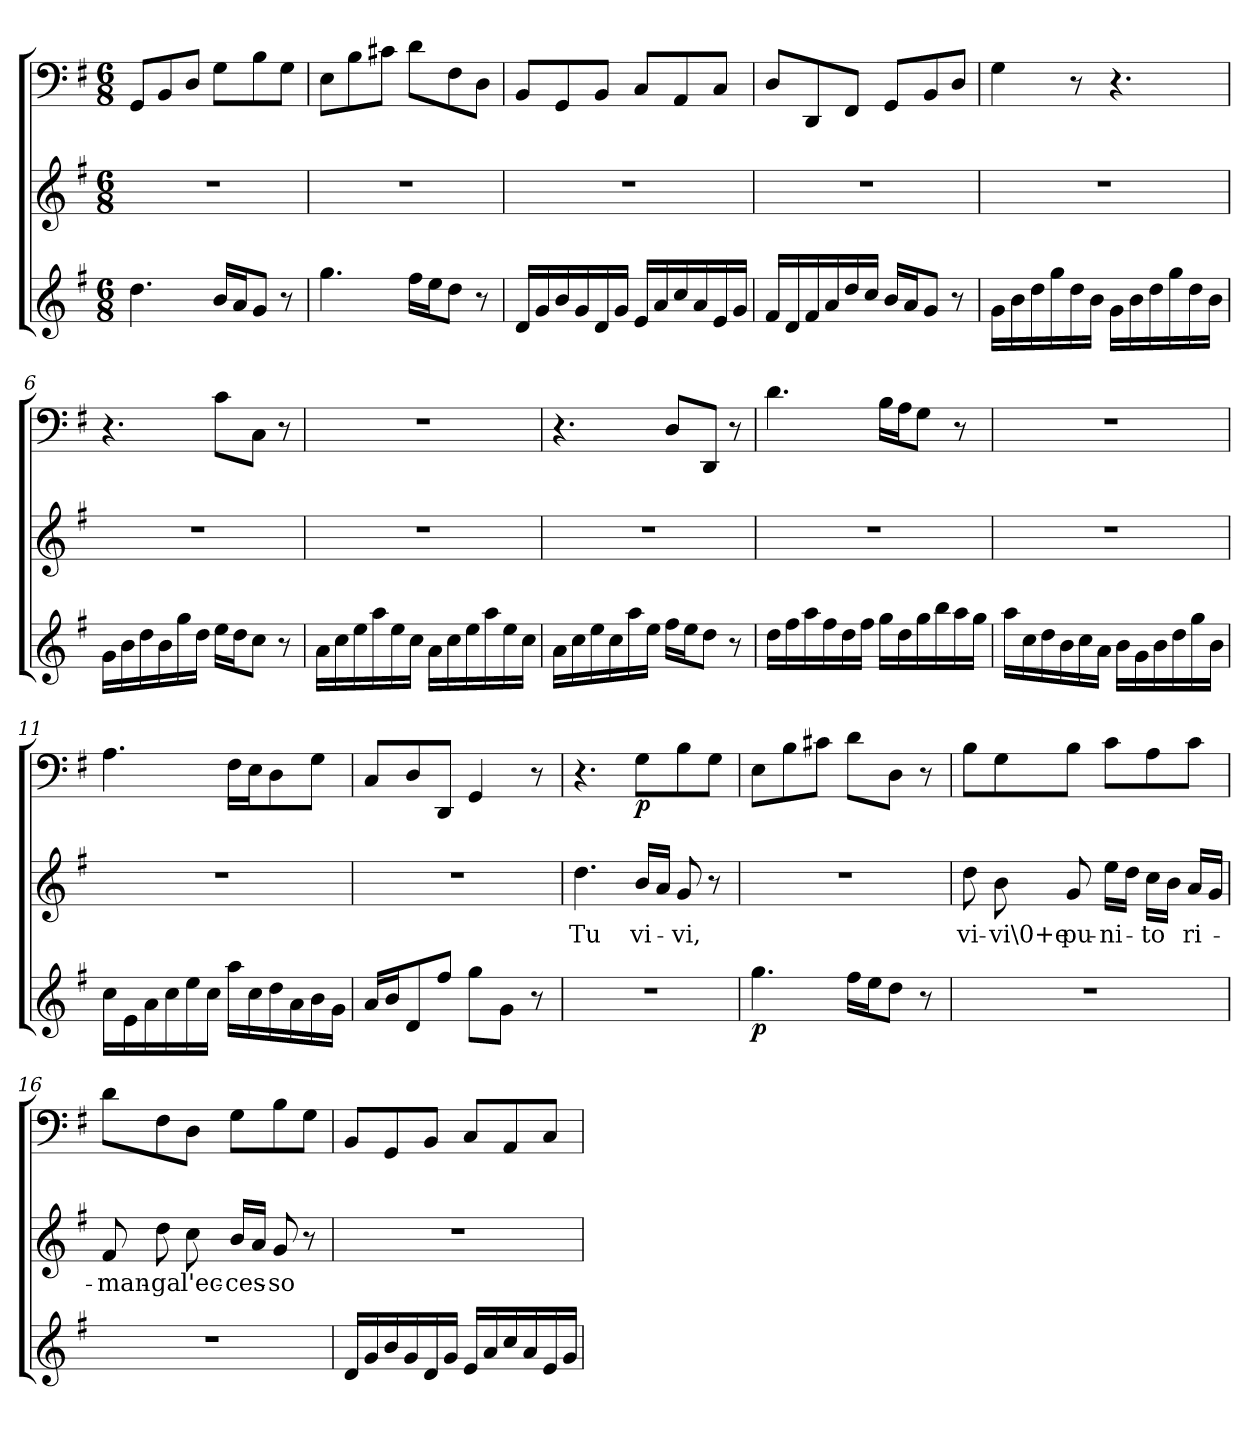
**kern	**dynam	**kern	**text	**kern	**dynam
*part3	*part3	*part2	*part2	*part1	*part1
*staff3	*staff3	*staff2	*staff2	*staff1	*staff1
*clefG2	*	*clefG2	*	*clefF4	*
*k[f#]	*	*k[f#]	*	*k[f#]	*
*G:	*	*G:	*	*G:	*
*M6/8	*	*M6/8	*	*M6/8	*
=1	=1	=1	=1	=1	=1
4.dd\	.	2.r	.	8GG/L	.
.	.	.	.	8BB/	.
.	.	.	.	8D/J	.
16b/LL	.	.	.	8G\L	.
16a/J	.	.	.	.	.
8g/J	.	.	.	8B\	.
8r	.	.	.	8G\J	.
=2	=2	=2	=2	=2	=2
4.gg\	.	2.r	.	8E\L	.
.	.	.	.	8B\	.
.	.	.	.	8c#X\J	.
16ff#\LL	.	.	.	8d\L	.
16ee\J	.	.	.	.	.
8dd\J	.	.	.	8F#\	.
8r	.	.	.	8D\J	.
=3	=3	=3	=3	=3	=3
16d/LL	.	2.r	.	8BB/L	.
16g/	.	.	.	.	.
16b/	.	.	.	8GG/	.
16g/	.	.	.	.	.
16d/	.	.	.	8BB/J	.
16g/JJ	.	.	.	.	.
16e/LL	.	.	.	8C/L	.
16a/	.	.	.	.	.
16cc/	.	.	.	8AA/	.
16a/	.	.	.	.	.
16e/	.	.	.	8C/J	.
16g/JJ	.	.	.	.	.
=4	=4	=4	=4	=4	=4
16f#/LL	.	2.r	.	8D/L	.
16d/	.	.	.	.	.
16f#/	.	.	.	8DD/	.
16a/	.	.	.	.	.
16dd/	.	.	.	8FF#/J	.
16cc/JJ	.	.	.	.	.
16b/LL	.	.	.	8GG/L	.
16a/J	.	.	.	.	.
8g/J	.	.	.	8BB/	.
8r	.	.	.	8D/J	.
=5	=5	=5	=5	=5	=5
16g\LL	.	2.r	.	4G\	.
16b\	.	.	.	.	.
16dd\	.	.	.	.	.
16gg\	.	.	.	.	.
16dd\	.	.	.	8r	.
16b\JJ	.	.	.	.	.
16g\LL	.	.	.	4.r	.
16b\	.	.	.	.	.
16dd\	.	.	.	.	.
16gg\	.	.	.	.	.
16dd\	.	.	.	.	.
16b\JJ	.	.	.	.	.
=6	=6	=6	=6	=6	=6
16g\LL	.	2.r	.	4.r	.
16b\	.	.	.	.	.
16dd\	.	.	.	.	.
16b\	.	.	.	.	.
16gg\	.	.	.	.	.
16dd\JJ	.	.	.	.	.
16ee\LL	.	.	.	8c\L	.
16dd\J	.	.	.	.	.
8cc\J	.	.	.	8C\J	.
8r	.	.	.	8r	.
=7	=7	=7	=7	=7	=7
16a\LL	.	2.r	.	2.r	.
16cc\	.	.	.	.	.
16ee\	.	.	.	.	.
16aa\	.	.	.	.	.
16ee\	.	.	.	.	.
16cc\JJ	.	.	.	.	.
16a\LL	.	.	.	.	.
16cc\	.	.	.	.	.
16ee\	.	.	.	.	.
16aa\	.	.	.	.	.
16ee\	.	.	.	.	.
16cc\JJ	.	.	.	.	.
=8	=8	=8	=8	=8	=8
16a\LL	.	2.r	.	4.r	.
16cc\	.	.	.	.	.
16ee\	.	.	.	.	.
16cc\	.	.	.	.	.
16aa\	.	.	.	.	.
16ee\JJ	.	.	.	.	.
16ff#\LL	.	.	.	8D/L	.
16ee\J	.	.	.	.	.
8dd\J	.	.	.	8DD/J	.
8r	.	.	.	8r	.
=9	=9	=9	=9	=9	=9
16dd\LL	.	2.r	.	4.d\	.
16ff#\	.	.	.	.	.
16aa\	.	.	.	.	.
16ff#\	.	.	.	.	.
16dd\	.	.	.	.	.
16ff#\JJ	.	.	.	.	.
16gg\LL	.	.	.	16B\LL	.
16dd\	.	.	.	16A\J	.
16gg\	.	.	.	8G\J	.
16bb\	.	.	.	.	.
16aa\	.	.	.	8r	.
16gg\JJ	.	.	.	.	.
=10	=10	=10	=10	=10	=10
16aa\LL	.	2.r	.	2.r	.
16cc\	.	.	.	.	.
16dd\	.	.	.	.	.
16b\	.	.	.	.	.
16cc\	.	.	.	.	.
16a\JJ	.	.	.	.	.
16b\LL	.	.	.	.	.
16g\	.	.	.	.	.
16b\	.	.	.	.	.
16dd\	.	.	.	.	.
16gg\	.	.	.	.	.
16b\JJ	.	.	.	.	.
=11	=11	=11	=11	=11	=11
16cc\LL	.	2.r	.	4.A\	.
16e\	.	.	.	.	.
16a\	.	.	.	.	.
16cc\	.	.	.	.	.
16ee\	.	.	.	.	.
16cc\JJ	.	.	.	.	.
16aa\LL	.	.	.	16F#\LL	.
16cc\	.	.	.	16E\J	.
16dd\	.	.	.	8D\	.
16a\	.	.	.	.	.
16b\	.	.	.	8G\J	.
16g\JJ	.	.	.	.	.
=12	=12	=12	=12	=12	=12
16a/LL	.	2.r	.	8C/L	.
16b/J	.	.	.	.	.
8d/	.	.	.	8D/	.
8ff#/J	.	.	.	8DD/J	.
8gg\L	.	.	.	4GG/	.
8g\J	.	.	.	.	.
8r	.	.	.	8r	.
=13	=13	=13	=13	=13	=13
2.r	.	4.dd\	Tu	4.r	.
.	.	16b/LL	vi-	8G\L	p
.	.	16a/JJ	.	.	.
.	.	8g/	-vi,	8B\	.
.	.	8r	.	8G\J	.
=14	=14	=14	=14	=14	=14
4.gg\	p	2.r	.	8E\L	.
.	.	.	.	8B\	.
.	.	.	.	8c#X\J	.
16ff#\LL	.	.	.	8d\L	.
16ee\J	.	.	.	.	.
8dd\J	.	.	.	8D\J	.
8r	.	.	.	8r	.
=15	=15	=15	=15	=15	=15
2.r	.	8dd\	vi-	8B\L	.
.	.	8b\	-vi\0+e	8G\	.
.	.	8g/	pu-	8B\J	.
.	.	16ee\LL	-ni-	8c\L	.
.	.	16dd\JJ	.	.	.
.	.	16cc\LL	-to	8A\	.
.	.	16b\JJ	.	.	.
.	.	16a/LL	ri-	8c\J	.
.	.	16g/JJ	.	.	.
=16	=16	=16	=16	=16	=16
2.r	.	8f#/	-man-	8d\L	.
.	.	8dd\	-ga	8F#\	.
.	.	8cc\	l'ec-	8D\J	.
.	.	16b/LL	-ces-	8G\L	.
.	.	16a/JJ	.	.	.
.	.	8g/	-so	8B\	.
.	.	8r	.	8G\J	.
=17	=17	=17	=17	=17	=17
16d/LL	.	2.r	.	8BB/L	.
16g/	.	.	.	.	.
16b/	.	.	.	8GG/	.
16g/	.	.	.	.	.
16d/	.	.	.	8BB/J	.
16g/JJ	.	.	.	.	.
16e/LL	.	.	.	8C/L	.
16a/	.	.	.	.	.
16cc/	.	.	.	8AA/	.
16a/	.	.	.	.	.
16e/	.	.	.	8C/J	.
16g/JJ	.	.	.	.	.
=	=	=	=	=	=
*-	*-	*-	*-	*-	*-
